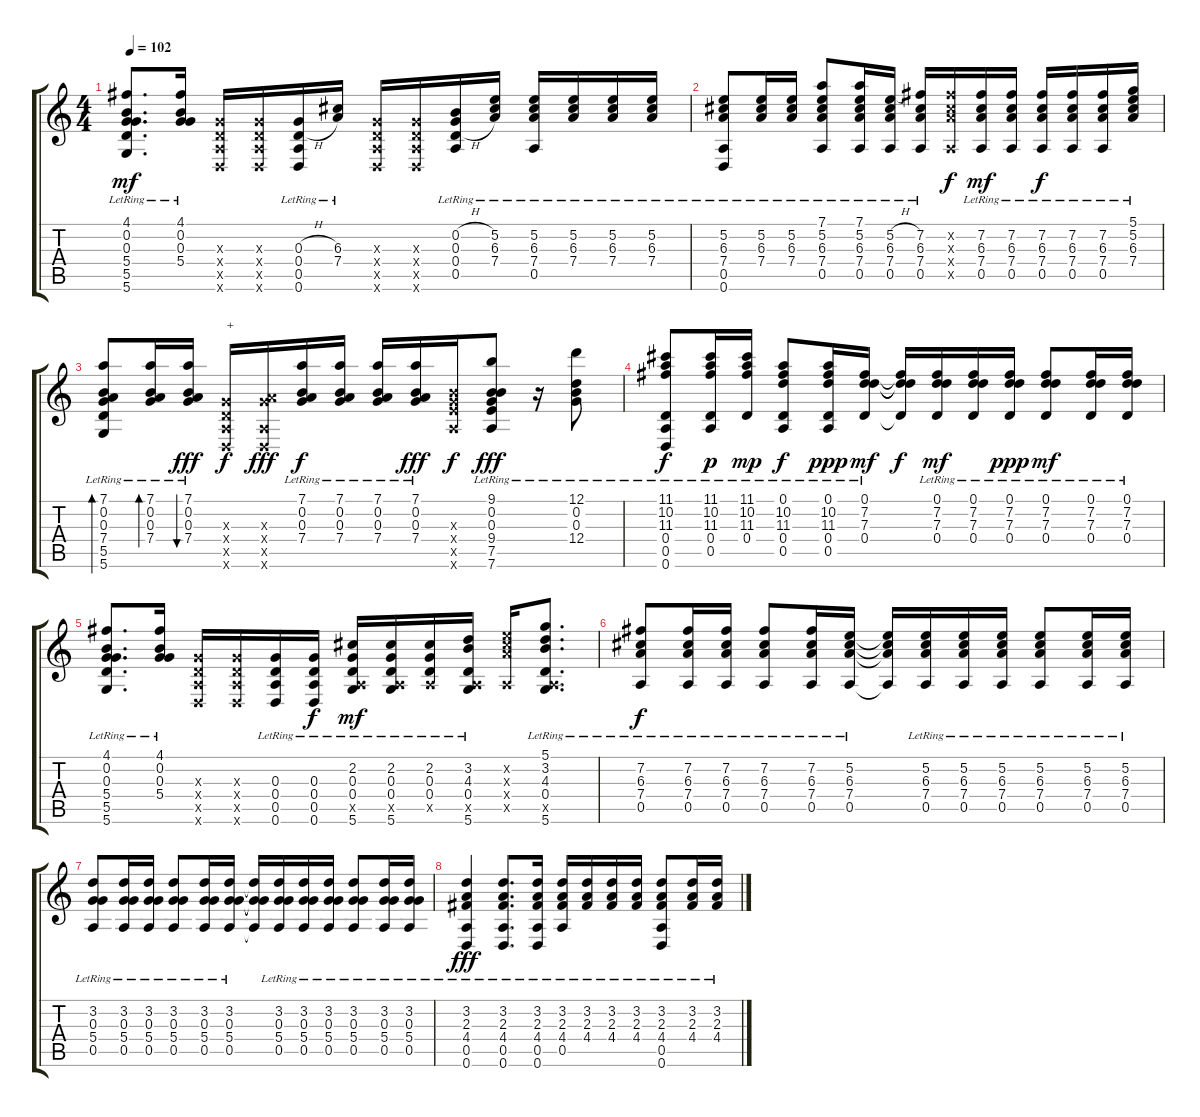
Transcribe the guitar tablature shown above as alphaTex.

\track "" {instrument acousticguitarnylon}
\staff {score tabs}
\tuning (D4 B3 G3 D3 A2 D2) {hide}
\ts (4 4)
\tempo 102
\clef g2
\ks c
(4.1{lr} 0.2{lr} 0.3{lr} 5.4{lr} 5.5{lr} 5.6{lr}).8{d dy mf} (4.1{lr} 0.2{lr} 0.3{lr} 5.4{lr}).16 (0.3{x} 0.4{x} 0.5{x} 0.6{x}).16 (0.3{x} 0.4{x} 0.5{x} 0.6{x}).16 (0.3{h lr} 0.4{h lr} 0.5{lr} 0.6{lr}).16 (6.3{lr} 7.4{lr}).16 (0.3{x} 0.4{x} 0.5{x} 0.6{x}).16 (0.3{x} 0.4{x} 0.5{x} 0.6{x}).16 (0.2{h lr} 0.3{h lr} 0.4{h lr} 0.5{lr}).16 (5.2{lr} 6.3{lr} 7.4{lr}).16 (5.2{lr} 6.3{lr} 7.4{lr} 0.5{lr}).16 (5.2{lr} 6.3{lr} 7.4{lr}).16 (5.2{lr} 6.3{lr} 7.4{lr}).16 (5.2{lr} 6.3{lr} 7.4{lr}).16 |
(5.2{lr} 6.3{lr} 7.4{lr} 0.5{lr} 0.6{lr}).8 (5.2{lr} 6.3{lr} 7.4{lr}).16 (5.2{lr} 6.3{lr} 7.4{lr}).16 (7.1{lr} 5.2{lr} 6.3{lr} 7.4{lr} 0.5{lr}).8 (7.1{lr} 5.2{lr} 6.3{lr} 7.4{lr} 0.5{lr}).16 (5.2{h lr} 6.3{lr} 7.4{lr} 0.5{lr}).16 (7.2{lr} 6.3{lr} 7.4{lr} 0.5{lr}).16 (7.2{x} 6.3{x} 7.4{x} 0.5{x}).16{dy f} (7.2{lr} 6.3{lr} 7.4{lr} 0.5{lr}).16{dy mf} (7.2{lr} 6.3{lr} 7.4{lr} 0.5{lr}).16 (7.2{lr} 6.3{lr} 7.4{lr} 0.5{lr}).16{dy f} (7.2{lr} 6.3{lr} 7.4{lr} 0.5{lr}).16 (7.2{lr} 6.3{lr} 7.4{lr} 0.5{lr}).16 (5.1{lr} 5.2{lr} 6.3{lr} 7.4{lr}).16 |
(7.1{lr} 0.2{lr} 0.3{lr} 7.4{lr} 5.5{lr} 5.6{lr}).8{bd 120} (7.1{lr} 0.2{lr} 0.3{lr} 7.4{lr}).16{bd 60} (7.1{lr} 0.2{lr} 0.3{lr} 7.4{lr}).16{bu 60 dy fff} (0.3{x} 0.4{x} 0.5{x} 0.6{x}).16{txt "+" dy f} (0.3{x} 7.4{x} 0.5{x} 0.6{x}).16{dy fff} (7.1{lr} 0.2{lr} 0.3{lr} 7.4{lr}).16{dy f} (7.1{lr} 0.2{lr} 0.3{lr} 7.4{lr}).16 (7.1{lr} 0.2{lr} 0.3{lr} 7.4{lr}).16 (7.1{lr} 0.2{lr} 0.3{lr} 7.4{lr}).16{dy fff} (0.3{x} 9.4{x} 7.5{x} 7.6{x}).16{dy f} (9.1{lr} 0.2{lr} 0.3{lr} 9.4{lr} 7.5{lr} 7.6{lr}).8{dy fff} r.16 (12.1{lr} 0.2{lr} 0.3{lr} 12.4{lr}).8 |
(11.1{lr} 10.2{lr} 11.3{lr} 0.4{lr} 0.5{lr} 0.6{lr}).8{dy f} (11.1{lr} 10.2{lr} 11.3{lr} 0.4{lr} 0.5{lr}).16{dy p} (11.1{lr} 10.2{lr} 11.3{lr} 0.4{lr}).16{dy mp} (0.1{lr} 10.2{lr} 11.3{lr} 0.4{lr} 0.5{lr}).8{dy f} (0.1{lr} 10.2{lr} 11.3{lr} 0.4{lr} 0.5{lr}).16{dy ppp} (0.1{lr} 7.2{lr} 7.3{lr} 0.4{lr}).16{dy mf} (0.1{t} 7.2{t} 7.3{t} 0.4{t}).16{dy f} (0.1{lr} 7.2{lr} 7.3{lr} 0.4{lr}).16{dy mf} (0.1{lr} 7.2{lr} 7.3{lr} 0.4{lr}).16 (0.1{lr} 7.2{lr} 7.3{lr} 0.4{lr}).16{dy ppp} (0.1{lr} 7.2{lr} 7.3{lr} 0.4{lr}).8{dy mf} (0.1{lr} 7.2{lr} 7.3{lr} 0.4{lr}).16 (0.1{lr} 7.2{lr} 7.3{lr} 0.4{lr}).16 |
(4.1{lr} 0.2{lr} 0.3{lr} 5.4{lr} 5.5{lr} 5.6{lr}).8{d} (4.1{lr} 0.2{lr} 0.3{lr} 5.4{lr}).16 (0.3{x} 0.4{x} 0.5{x} 0.6{x}).16 (0.3{x} 0.4{x} 0.5{x} 0.6{x}).16 (0.3{lr} 0.4{lr} 0.5{lr} 0.6{lr}).16 (0.3{lr} 0.4{lr} 0.5{lr} 0.6{lr}).16{dy f} (2.2{lr} 0.3{lr} 0.4{lr} 0.5{x} 5.6{lr}).16{dy mf} (2.2{lr} 0.3{lr} 0.4{lr} 0.5{x} 5.6{lr}).16 (2.2{lr} 0.3{lr} 0.4{lr} 0.5{x}).16 (3.2{lr} 4.3{lr} 0.4{lr} 0.5{x} 5.6{lr}).16 (5.2{x} 6.3{x} 7.4{x} 0.5{x}).16 (5.1{lr} 3.2{lr} 4.3{lr} 0.4{lr} 0.5{x} 5.6{lr}).8{d} |
(7.2{lr} 6.3{lr} 7.4{lr} 0.5{lr}).8{dy f} (7.2{lr} 6.3{lr} 7.4{lr} 0.5{lr}).16 (7.2{lr} 6.3{lr} 7.4{lr} 0.5{lr}).16 (7.2{lr} 6.3{lr} 7.4{lr} 0.5{lr}).8 (7.2{lr} 6.3{lr} 7.4{lr} 0.5{lr}).16 (5.2{lr} 6.3{lr} 7.4{lr} 0.5{lr}).16 (5.2{t} 6.3{t} 7.4{t} 0.5{t}).16 (5.2{lr} 6.3{lr} 7.4{lr} 0.5{lr}).16 (5.2{lr} 6.3{lr} 7.4{lr} 0.5{lr}).16 (5.2{lr} 6.3{lr} 7.4{lr} 0.5{lr}).16 (5.2{lr} 6.3{lr} 7.4{lr} 0.5{lr}).8 (5.2{lr} 6.3{lr} 7.4{lr} 0.5{lr}).16 (5.2{lr} 6.3{lr} 7.4{lr} 0.5{lr}).16 |
(3.2{lr} 0.3{lr} 5.4{lr} 0.5{lr}).8 (3.2{lr} 0.3{lr} 5.4{lr} 0.5{lr}).16 (3.2{lr} 0.3{lr} 5.4{lr} 0.5{lr}).16 (3.2{lr} 0.3{lr} 5.4{lr} 0.5{lr}).8 (3.2{lr} 0.3{lr} 5.4{lr} 0.5{lr}).16 (3.2{lr} 0.3{lr} 5.4{lr} 0.5{lr}).16 (3.2{t} 0.3{t} 5.4{t} 0.5{t}).16 (3.2{lr} 0.3{lr} 5.4{lr} 0.5{lr}).16 (3.2{lr} 0.3{lr} 5.4{lr} 0.5{lr}).16 (3.2{lr} 0.3{lr} 5.4{lr} 0.5{lr}).16 (3.2{lr} 0.3{lr} 5.4{lr} 0.5{lr}).8 (3.2{lr} 0.3{lr} 5.4{lr} 0.5{lr}).16 (3.2{lr} 0.3{lr} 5.4{lr} 0.5{lr}).16 |
(3.2{lr} 2.3{lr} 4.4{lr} 0.5{lr} 0.6{lr}).4{dy fff} (3.2{lr} 2.3{lr} 4.4{lr} 0.5{lr} 0.6{lr}).8{d} (3.2{lr} 2.3{lr} 4.4{lr} 0.5{lr} 0.6{lr}).16 (3.2{lr} 2.3{lr} 4.4{lr} 0.5{lr}).16 (3.2{lr} 2.3{lr} 4.4{lr}).16 (3.2{lr} 2.3{lr} 4.4{lr}).16 (3.2{lr} 2.3{lr} 4.4{lr}).16 (3.2{lr} 2.3{lr} 4.4{lr} 0.5{lr} 0.6{lr}).8 (3.2{lr} 2.3{lr} 4.4{lr}).16 (3.2{lr} 2.3{lr} 4.4{lr}).16
